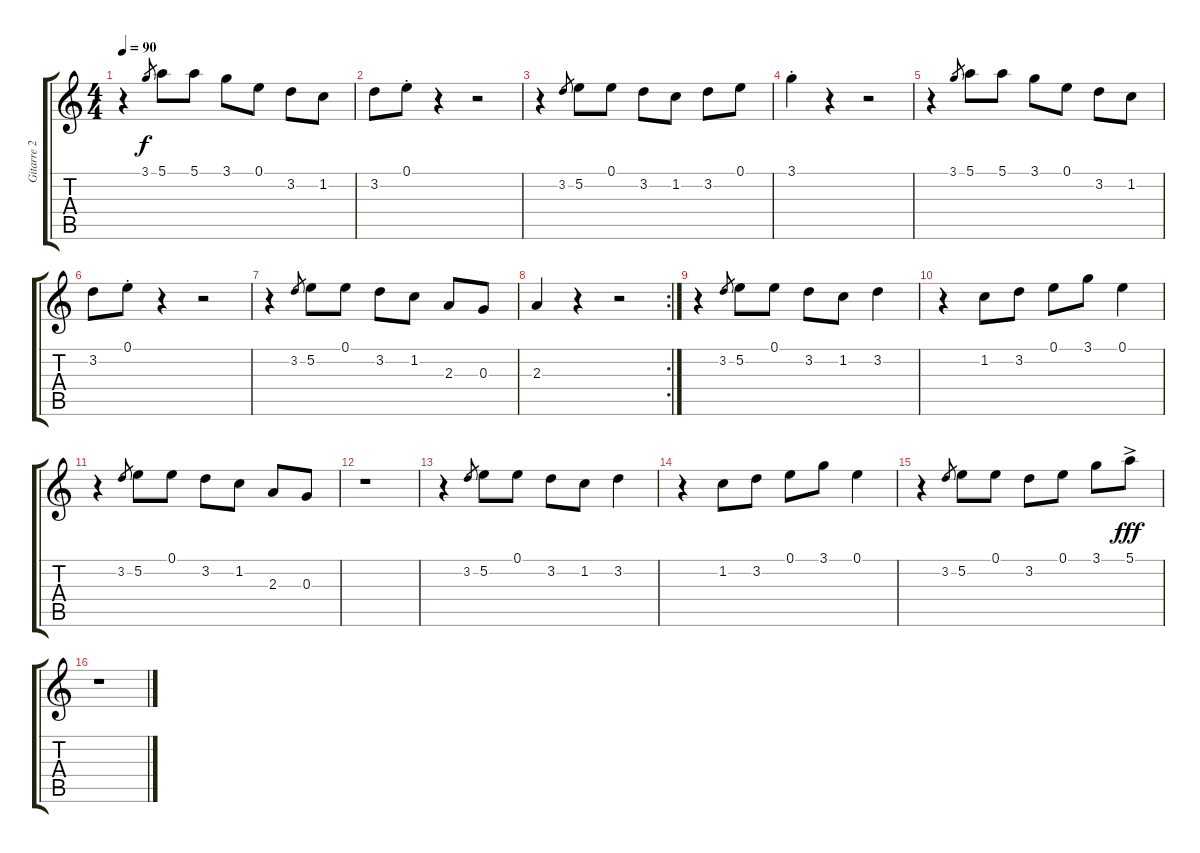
\track ("Gitarre 2" "Gitarre 2") {instrument acousticguitarnylon}
\staff {score tabs}
\tuning (E4 B3 G3 D3 A2 E2) {hide}
\ts (4 4)
\tempo 90
\clef g2
\ks c
r.4{dy f instrument acousticguitarnylon} 3.1.8{gr} 5.1.8 5.1.8 3.1.8 0.1.8 3.2.8 1.2.8 |
3.2.8 0.1{st}.8 r.4 r.2 |
r.4 3.2.8{gr} 5.2.8 0.1.8 3.2.8 1.2.8 3.2.8 0.1.8 |
3.1{st}.4 r.4 r.2 |
r.4 3.1.8{gr} 5.1.8 5.1.8 3.1.8 0.1.8 3.2.8 1.2.8 |
3.2.8 0.1{st}.8 r.4 r.2 |
r.4 3.2.8{gr} 5.2.8 0.1.8 3.2.8 1.2.8 2.3.8 0.3.8 |
\rc 2
2.3.4 r.4 r.2 |
r.4 3.2.8{gr} 5.2.8 0.1.8 3.2.8 1.2.8 3.2.4 |
r.4 1.2.8 3.2.8 0.1.8 3.1.8 0.1.4 |
r.4 3.2.8{gr} 5.2.8 0.1.8 3.2.8 1.2.8 2.3.8 0.3.8 |
r.1 |
r.4 3.2.8{gr} 5.2.8 0.1.8 3.2.8 1.2.8 3.2.4 |
r.4 1.2.8 3.2.8 0.1.8 3.1.8 0.1.4 |
r.4 3.2.8{gr} 5.2.8 0.1.8 3.2.8 0.1.8 3.1.8 5.1{ac}.8{dy fff} |
r.1
